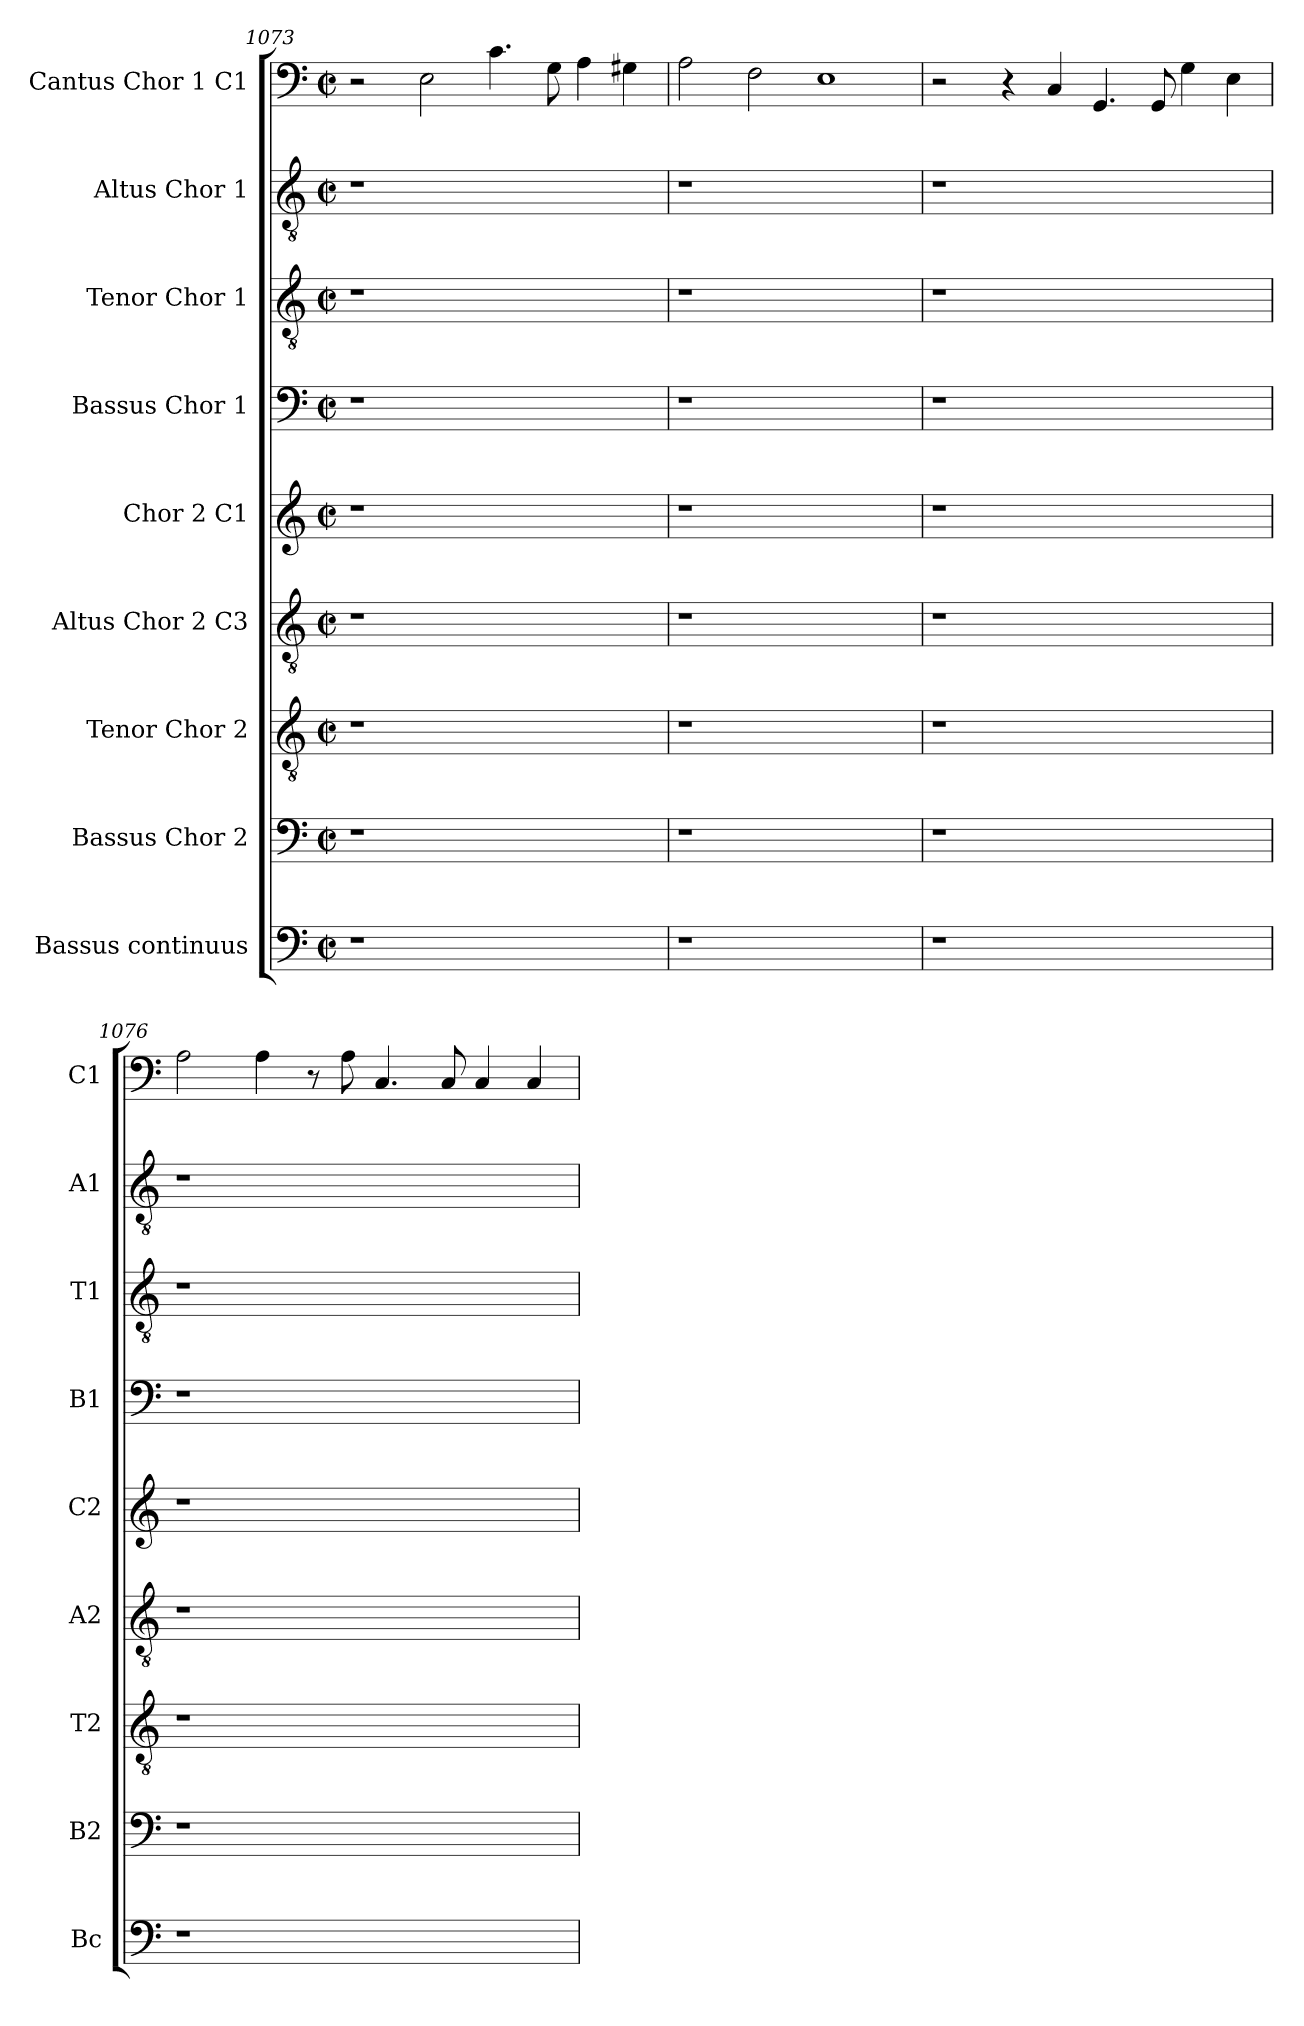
**kern	**kern	**kern	**kern	**kern	**kern	**kern	**kern	**kern
*part9	*part8	*part7	*part6	*part5	*part4	*part3	*part2	*part1
*staff9	*staff8	*staff7	*staff6	*staff5	*staff4	*staff3	*staff2	*staff1
*I"Bassus continuus	*I"Bassus Chor 2	*I"Tenor Chor 2	*I"Altus Chor 2 C3	*I"Chor 2 C1	*I"Bassus Chor 1	*I"Tenor Chor 1	*I"Altus Chor 1	*I"Cantus Chor 1 C1
*I'Bc	*I'B2	*I'T2	*I'A2	*I'C2	*I'B1	*I'T1	*I'A1	*I'C1
*clefF4	*clefF4	*clefGv2	*clefGv2	*clefG2	*clefF4	*clefGv2	*clefGv2	*clefF4
*ITrd7c12	*	*	*	*	*	*	*	*
*k[]	*k[]	*k[]	*k[]	*k[]	*k[]	*k[]	*k[]	*k[]
*C:	*C:	*C:	*C:	*C:	*C:	*C:	*C:	*C:
*M2/2	*M2/2	*M2/2	*M2/2	*M2/2	*M2/2	*M2/2	*M2/2	*M2/2
*met(c|)	*met(c|)	*met(c|)	*met(c|)	*met(c|)	*met(c|)	*met(c|)	*met(c|)	*met(c|)
=1073	=1073	=1073	=1073	=1073	=1073	=1073	=1073	=1073
1r	1r	1r	1r	1r	1r	1r	1r	2r
.	.	.	.	.	.	.	.	2E\
1ryy	1ryy	1ryy	1ryy	1ryy	1ryy	1ryy	1ryy	4.c\
.	.	.	.	.	.	.	.	8G\
.	.	.	.	.	.	.	.	4A\
.	.	.	.	.	.	.	.	4G#X\
!!LO:LB:g=z
=1074	=1074	=1074	=1074	=1074	=1074	=1074	=1074	=1074
1r	1r	1r	1r	1r	1r	1r	1r	2A\
.	.	.	.	.	.	.	.	2F\
1ryy	1ryy	1ryy	1ryy	1ryy	1ryy	1ryy	1ryy	1E
=1075	=1075	=1075	=1075	=1075	=1075	=1075	=1075	=1075
1r	1r	1r	1r	1r	1r	1r	1r	2r
.	.	.	.	.	.	.	.	4r
.	.	.	.	.	.	.	.	4C/
1ryy	1ryy	1ryy	1ryy	1ryy	1ryy	1ryy	1ryy	4.GG/
.	.	.	.	.	.	.	.	8GG/
.	.	.	.	.	.	.	.	4G\
.	.	.	.	.	.	.	.	4E\
=1076	=1076	=1076	=1076	=1076	=1076	=1076	=1076	=1076
1r	1r	1r	1r	1r	1r	1r	1r	2A\
.	.	.	.	.	.	.	.	4A\
.	.	.	.	.	.	.	.	8r
.	.	.	.	.	.	.	.	8A\
1ryy	1ryy	1ryy	1ryy	1ryy	1ryy	1ryy	1ryy	4.C/
.	.	.	.	.	.	.	.	8C/
.	.	.	.	.	.	.	.	4C/
.	.	.	.	.	.	.	.	4C/
=	=	=	=	=	=	=	=	=
*-	*-	*-	*-	*-	*-	*-	*-	*-
